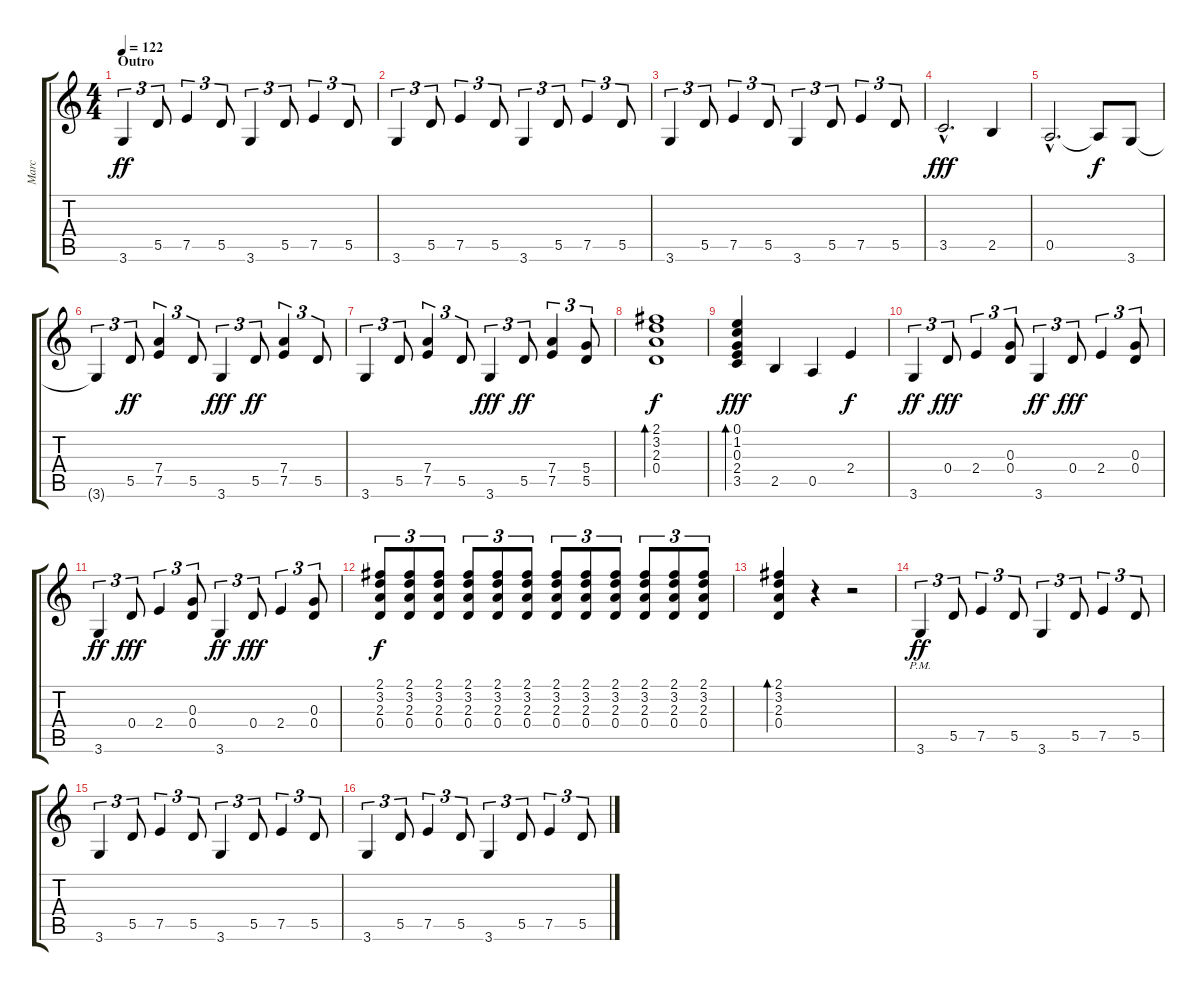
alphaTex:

\track ("Marc " "Marc ") {instrument electricguitarclean}
\staff {score tabs}
\tuning (E4 B3 G3 D3 A2 E2) {hide}
\ts (4 4)
\section ("" "Outro")
\tempo 122
\clef g2
\ks c
3.6.4{tu (3 2) dy ff} 5.5.8{tu (3 2)} 7.5.4{tu (3 2)} 5.5.8{tu (3 2)} 3.6.4{tu (3 2)} 5.5.8{tu (3 2)} 7.5.4{tu (3 2)} 5.5.8{tu (3 2)} |
3.6.4{tu (3 2)} 5.5.8{tu (3 2)} 7.5.4{tu (3 2)} 5.5.8{tu (3 2)} 3.6.4{tu (3 2)} 5.5.8{tu (3 2)} 7.5.4{tu (3 2)} 5.5.8{tu (3 2)} |
3.6.4{tu (3 2)} 5.5.8{tu (3 2)} 7.5.4{tu (3 2)} 5.5.8{tu (3 2)} 3.6.4{tu (3 2)} 5.5.8{tu (3 2)} 7.5.4{tu (3 2)} 5.5.8{tu (3 2)} |
3.5{hac}.2{d dy fff volume 16} 2.5.4 |
0.5{hac}.2{d} 0.5{t}.8{dy f} 3.6.8{volume 12} |
3.6{t}.4{tu (3 2)} 5.5.8{tu (3 2) dy ff} (7.4 7.5).4{tu (3 2)} 5.5.8{tu (3 2)} 3.6.4{tu (3 2) dy fff} 5.5.8{tu (3 2) dy ff} (7.4 7.5).4{tu (3 2)} 5.5.8{tu (3 2)} |
3.6.4{tu (3 2)} 5.5.8{tu (3 2)} (7.4 7.5).4{tu (3 2)} 5.5.8{tu (3 2)} 3.6.4{tu (3 2) dy fff} 5.5.8{tu (3 2) dy ff} (7.4 7.5).4{tu (3 2)} (5.4 5.5).8{tu (3 2)} |
(2.1 3.2 2.3 0.4).1{bd 120 dy f} |
(0.1 1.2 0.3 2.4 3.5).4{bd 120 dy fff volume 12 instrument electricguitarclean} 2.5.4{volume 14 instrument overdrivenguitar} 0.5.4 2.4.4{dy f} |
3.6.4{tu (3 2) dy ff volume 12 instrument electricguitarclean} 0.4.8{tu (3 2) dy fff} 2.4.4{tu (3 2)} (0.3 0.4).8{tu (3 2)} 3.6.4{tu (3 2) dy ff} 0.4.8{tu (3 2) dy fff} 2.4.4{tu (3 2)} (0.3 0.4).8{tu (3 2)} |
3.6.4{tu (3 2) dy ff} 0.4.8{tu (3 2) dy fff} 2.4.4{tu (3 2)} (0.3 0.4).8{tu (3 2)} 3.6.4{tu (3 2) dy ff} 0.4.8{tu (3 2) dy fff} 2.4.4{tu (3 2)} (0.3 0.4).8{tu (3 2)} |
(2.1 3.2 2.3 0.4).8{tu (3 2) dy f} (2.1 3.2 2.3 0.4).8{tu (3 2)} (2.1 3.2 2.3 0.4).8{tu (3 2)} (2.1 3.2 2.3 0.4).8{tu (3 2)} (2.1 3.2 2.3 0.4).8{tu (3 2)} (2.1 3.2 2.3 0.4).8{tu (3 2)} (2.1 3.2 2.3 0.4).8{tu (3 2)} (2.1 3.2 2.3 0.4).8{tu (3 2)} (2.1 3.2 2.3 0.4).8{tu (3 2)} (2.1 3.2 2.3 0.4).8{tu (3 2)} (2.1 3.2 2.3 0.4).8{tu (3 2)} (2.1 3.2 2.3 0.4).8{tu (3 2)} |
(2.1 3.2 2.3 0.4).4{bd 120} r.4 r.2 |
3.6{pm}.4{tu (3 2) dy ff} 5.5.8{tu (3 2)} 7.5.4{tu (3 2)} 5.5.8{tu (3 2)} 3.6.4{tu (3 2)} 5.5.8{tu (3 2)} 7.5.4{tu (3 2)} 5.5.8{tu (3 2)} |
3.6.4{tu (3 2)} 5.5.8{tu (3 2)} 7.5.4{tu (3 2)} 5.5.8{tu (3 2)} 3.6.4{tu (3 2)} 5.5.8{tu (3 2)} 7.5.4{tu (3 2)} 5.5.8{tu (3 2)} |
3.6.4{tu (3 2)} 5.5.8{tu (3 2)} 7.5.4{tu (3 2)} 5.5.8{tu (3 2)} 3.6.4{tu (3 2)} 5.5.8{tu (3 2)} 7.5.4{tu (3 2)} 5.5.8{tu (3 2)}
